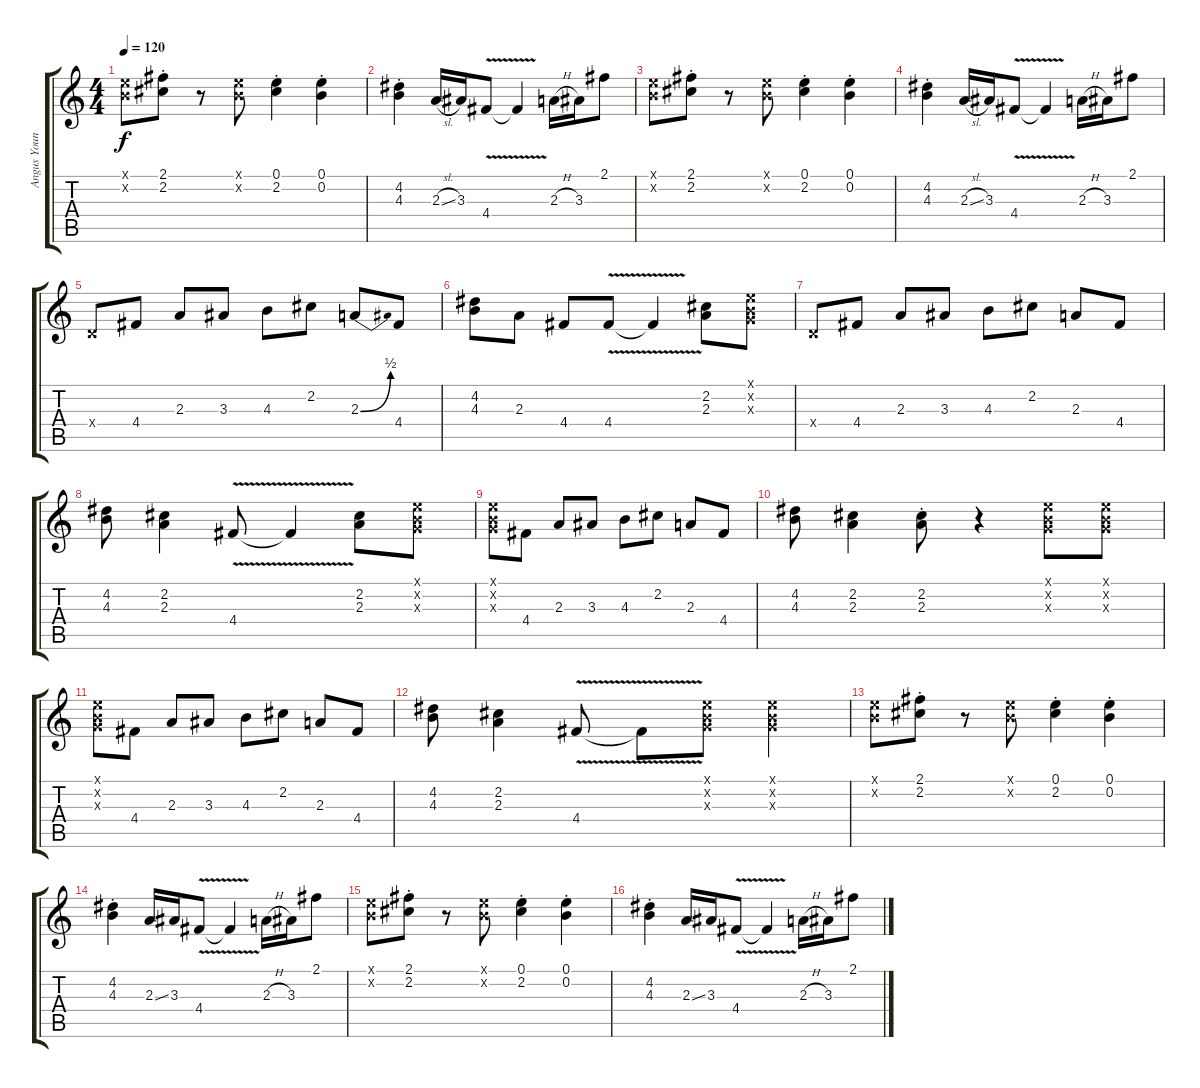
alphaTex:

\track ("Angus Young" "Angus Youn") {instrument distortionguitar}
\staff {score tabs}
\tuning (E4 B3 G3 D3 A2 E2) {hide}
\ts (4 4)
\tempo 120
\clef g2
\ks c
(0.1{x} 0.2{x}).8{dy f} (2.1{st} 2.2{st}).8 r.8 (0.1{x} 0.2{x}).8 (0.1{st} 2.2{st}).4 (0.1{st} 0.2{st}).4 |
(4.2{st} 4.3{st}).4 2.3{sl}.16 3.3.16 4.4{v}.8 4.4{t}.4 2.3{h}.16 3.3.16 2.1.8 |
(0.1{x} 0.2{x}).8 (2.1{st} 2.2{st}).8 r.8 (0.1{x} 0.2{x}).8 (0.1{st} 2.2{st}).4 (0.1{st} 0.2{st}).4 |
(4.2{st} 4.3{st}).4 2.3{sl}.16 3.3.16 4.4{v}.8 4.4{t}.4 2.3{h}.16 3.3.16 2.1.8 |
0.4{x}.8 4.4.8 2.3.8 3.3.8 4.3.8 2.2.8 2.3{be (bend 0 0 60 2)}.8 4.4.8 |
(4.2 4.3).8 2.3.8 4.4.8 4.4{v}.8 4.4{t}.4 (2.2 2.3).8 (0.1{x} 0.2{x} 0.3{x}).8 |
0.4{x}.8 4.4.8 2.3.8 3.3.8 4.3.8 2.2.8 2.3.8 4.4.8 |
(4.2 4.3).8 (2.2 2.3).4 4.4{v}.8 4.4{t}.4 (2.2 2.3).8 (0.1{x} 0.2{x} 0.3{x}).8 |
(0.1{x} 0.2{x} 0.3{x}).8 4.4.8 2.3.8 3.3.8 4.3.8 2.2.8 2.3.8 4.4.8 |
(4.2 4.3).8 (2.2 2.3).4 (2.2{st} 2.3{st}).8 r.4 (0.1{x} 0.2{x} 0.3{x}).8 (0.1{x} 0.2{x} 0.3{x}).8 |
(0.1{x} 0.2{x} 0.3{x}).8 4.4.8 2.3.8 3.3.8 4.3.8 2.2.8 2.3.8 4.4.8 |
(4.2 4.3).8 (2.2 2.3).4 4.4{v}.8 4.4{t}.8 (0.1{x} 0.2{x} 0.3{x}).8 (0.1{x} 0.2{x} 0.3{x}).4 |
(0.1{x} 0.2{x}).8 (2.1{st} 2.2{st}).8 r.8 (0.1{x} 0.2{x}).8 (0.1{st} 2.2{st}).4 (0.1{st} 0.2{st}).4 |
(4.2{st} 4.3{st}).4 2.3{ss}.16 3.3.16 4.4{v}.8 4.4{t}.4 2.3{h}.16 3.3.16 2.1.8 |
(0.1{x} 0.2{x}).8 (2.1{st} 2.2{st}).8 r.8 (0.1{x} 0.2{x}).8 (0.1{st} 2.2{st}).4 (0.1{st} 0.2{st}).4 |
(4.2{st} 4.3{st}).4 2.3{ss}.16 3.3.16 4.4{v}.8 4.4{t}.4 2.3{h}.16 3.3.16 2.1.8
